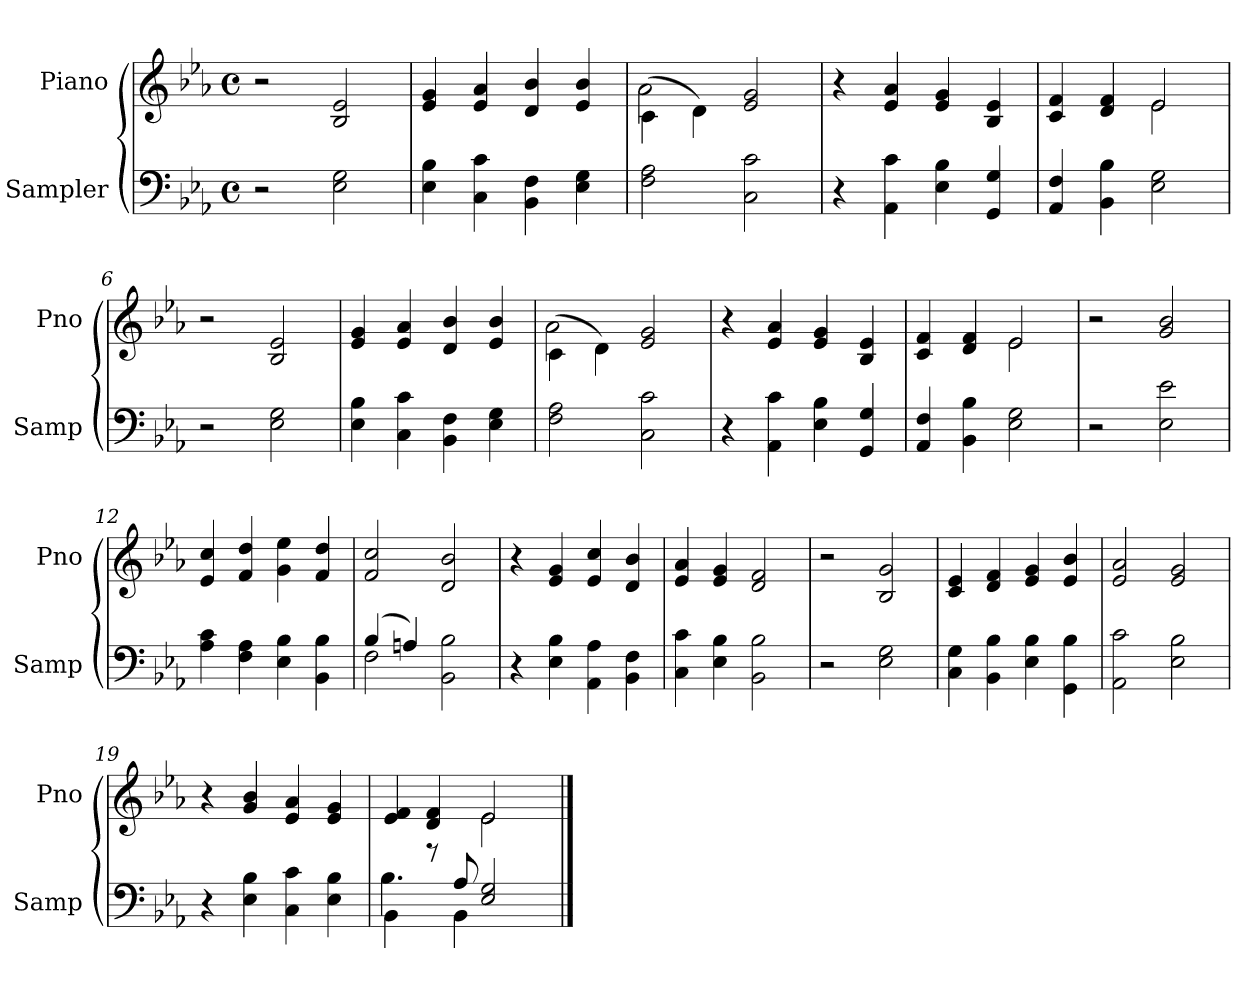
**kern	**kern
*part2	*part1
*staff2	*staff1
*I"Sampler	*I"Piano
*I'Samp	*I'Pno
*clefF4	*clefG2
*k[b-e-a-]	*k[b-e-a-]
*E-:	*E-:
*M4/4	*M4/4
*met(c)	*met(c)
=1	=1
2r	2r
2E- 2G	2B- 2e-
=2	=2
4E- 4B-	4e- 4g
4C 4c	4e- 4a-
4BB- 4F	4d 4b-
4E- 4G	4e- 4b-
=3	=3
*	*^
2F 2A-	(4c\	2a-
.	4d\)	.
2C 2c	2e- 2g	2ryy
*	*v	*v
=4	=4
4r	4r
4AA- 4c	4e- 4a-
4E- 4B-	4e- 4g
4GG 4G	4B- 4e-
=5	=5
*	*^
4AA- 4F	4c 4f	2ryy
4BB- 4B-	4d 4f	.
2E- 2G	2e-/	2e-
*	*v	*v
=6	=6
2r	2r
2E- 2G	2B- 2e-
=7	=7
4E- 4B-	4e- 4g
4C 4c	4e- 4a-
4BB- 4F	4d 4b-
4E- 4G	4e- 4b-
=8	=8
*	*^
2F 2A-	(4c\	2a-
.	4d\)	.
2C 2c	2e- 2g	2ryy
*	*v	*v
=9	=9
4r	4r
4AA- 4c	4e- 4a-
4E- 4B-	4e- 4g
4GG 4G	4B- 4e-
=10	=10
*	*^
4AA- 4F	4c 4f	2ryy
4BB- 4B-	4d 4f	.
2E- 2G	2e-/	2e-
*	*v	*v
=11	=11
2r	2r
2E- 2e-	2g 2b-
=12	=12
4A- 4c	4e- 4cc
4F 4A-	4f 4dd
4E- 4B-	4g 4ee-
4BB- 4B-	4f 4dd
=13	=13
*^	*
(4B-/	2F	2f 2cc
4An/)	.	.
2BB- 2B-	2ryy	2d 2b-
*v	*v	*
=14	=14
4r	4r
4E- 4B-	4e- 4g
4AA- 4A-	4e- 4cc
4BB- 4F	4d 4b-
=15	=15
4C 4c	4e- 4a-
4E- 4B-	4e- 4g
2BB- 2B-	2d 2f
=16	=16
2r	2r
2E- 2G	2B- 2g
=17	=17
4C 4G	4c 4e-
4BB- 4B-	4d 4f
4E- 4B-	4e- 4g
4GG 4B-	4e- 4b-
=18	=18
2AA- 2c	2e- 2a-
2E- 2B-	2e- 2g
=19	=19
4r	4r
4E- 4B-	4g 4b-
4C 4c	4e- 4a-
4E- 4B-	4e- 4g
=20	=20
*^	*^
4BB-\	4.B-	4e- 4f	2ryy
8r	.	4d 4f	.
8A-/	4BB-	.	.
2E- 2G	.	2e-/	2e-
.	4.ryy	.	.
*v	*v	*	*
*	*v	*v
==	==
*-	*-
